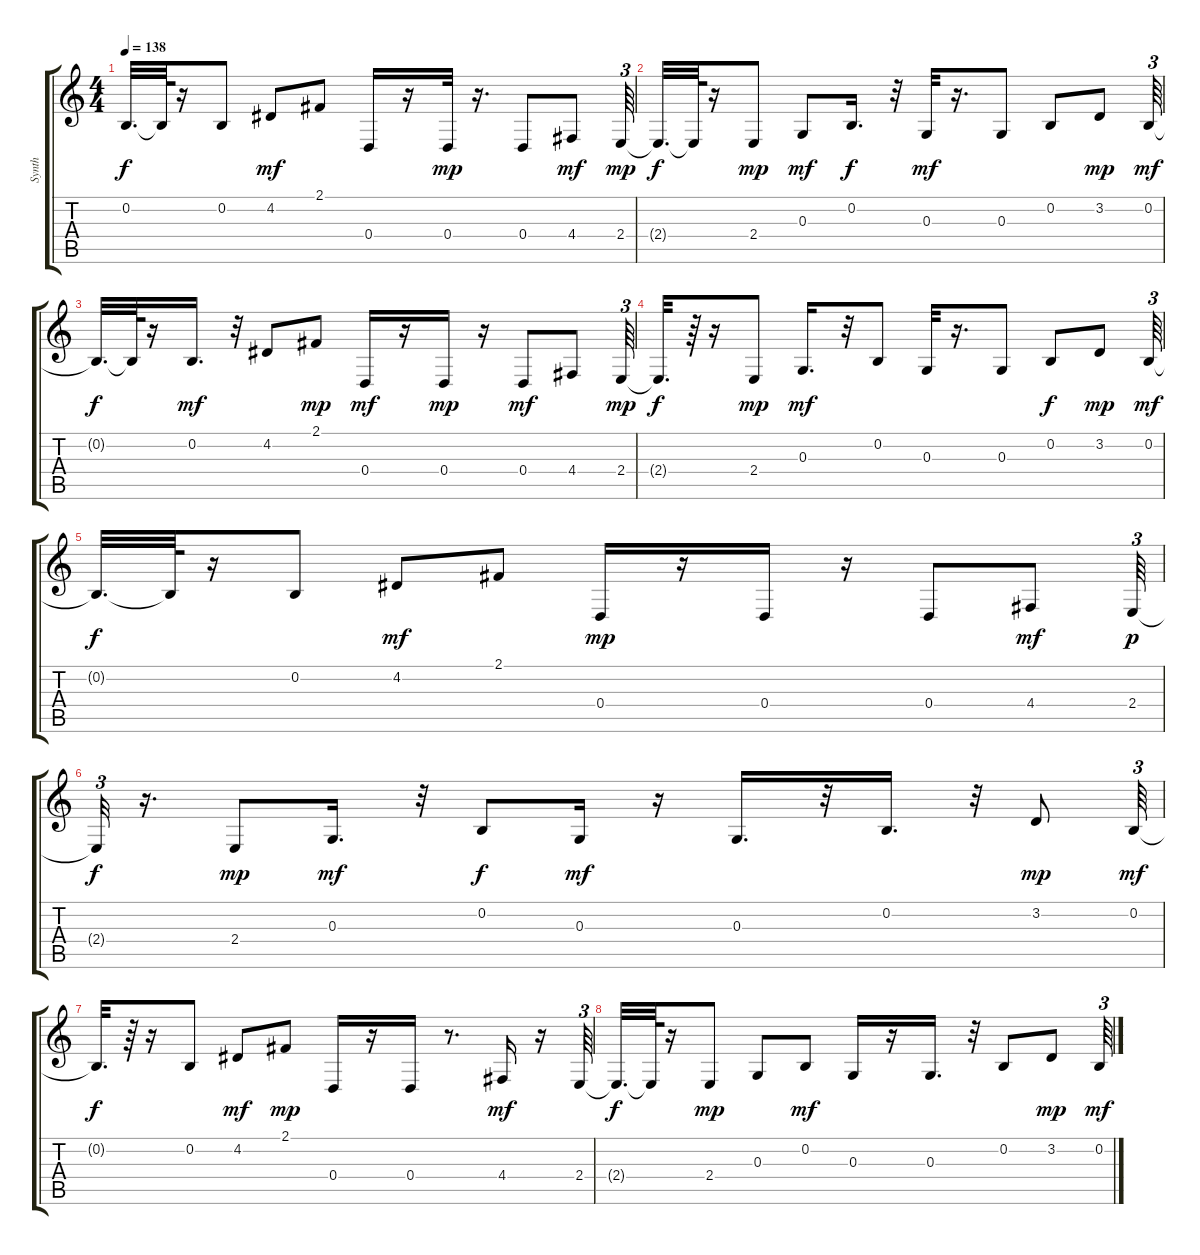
\track ("Synth" "Synth") {instrument lead1square}
\staff {score tabs}
\tuning (E4 B3 G3 D3 A2 E2) {hide}
\ts (4 4)
\tempo 138
\clef g2
\ks c
0.2{t}.32{d dy f} 0.2{t}.64 r.16 0.2.8 4.2.8{dy mf} 2.1.8 0.4.16 r.16 0.4.32{dy mp} r.16{d} 0.4.8 4.4.8{dy mf} 2.4.64{tu (3 2) dy mp} |
2.4{t}.32{d dy f} 2.4{t}.64 r.16 2.4.8{dy mp} 0.3.8{dy mf} 0.2.16{d dy f} r.32 0.3.32{dy mf} r.16{d} 0.3.8 0.2.8 3.2.8{dy mp} 0.2.64{tu (3 2) dy mf} |
0.2{t}.32{d dy f} 0.2{t}.64 r.16 0.2.16{d dy mf} r.32 4.2.8 2.1.8{dy mp} 0.4.16{dy mf} r.16 0.4.16{dy mp} r.16 0.4.8{dy mf} 4.4.8 2.4.64{tu (3 2) dy mp} |
2.4{t}.32{d dy f} r.64 r.16 2.4.8{dy mp} 0.3.16{d dy mf} r.32 0.2.8 0.3.32 r.16{d} 0.3.8 0.2.8{dy f} 3.2.8{dy mp} 0.2.64{tu (3 2) dy mf} |
0.2{t}.32{d dy f} 0.2{t}.64 r.16 0.2.8 4.2.8{dy mf} 2.1.8 0.4.16{dy mp} r.16 0.4.16 r.16 0.4.8 4.4.8{dy mf} 2.4.64{tu (3 2) dy p} |
2.4{t}.32{tu (3 2) dy f} r.16{d} 2.4.8{dy mp} 0.3.16{d dy mf} r.32 0.2.8{dy f} 0.3.16{dy mf} r.16 0.3.16{d} r.32 0.2.16{d} r.32 3.2.8{dy mp} 0.2.64{tu (3 2) dy mf} |
0.2{t}.32{d dy f} r.64 r.16 0.2.8 4.2.8{dy mf} 2.1.8{dy mp} 0.4.16 r.16 0.4.16 r.8{d} 4.4.16{dy mf} r.16 2.4.64{tu (3 2)} |
2.4{t}.32{d dy f} 2.4{t}.64 r.16 2.4.8{dy mp} 0.3.8 0.2.8{dy mf} 0.3.16 r.16 0.3.16{d} r.32 0.2.8 3.2.8{dy mp} 0.2.64{tu (3 2) dy mf}
